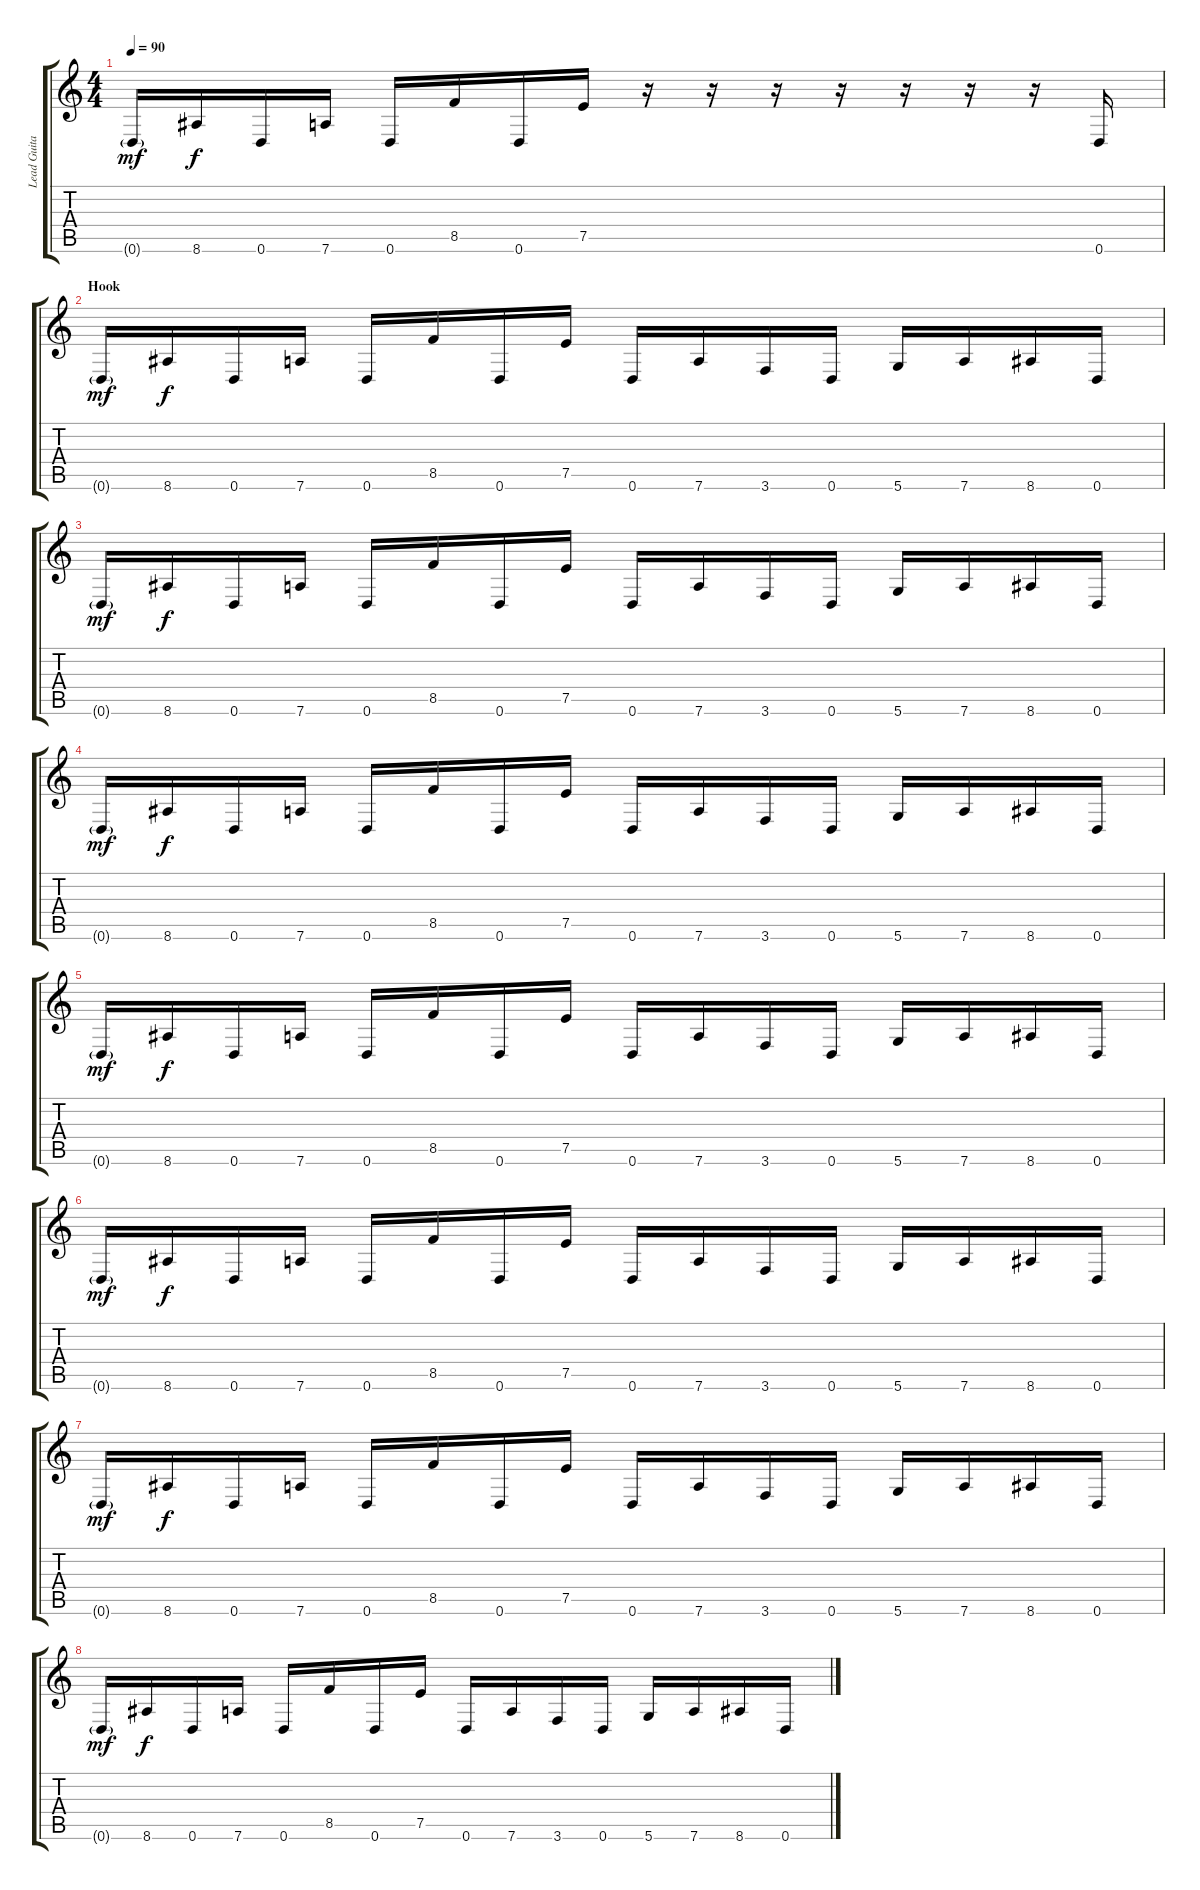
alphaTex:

\track ("Lead Guitar" "Lead Guita") {instrument electricguitarjazz}
\staff {score tabs}
\tuning (E4 B3 G3 D3 A2 D2) {hide}
\ts (4 4)
\tempo 90
\clef g2
\ks c
0.6{g}.16{dy mf} 8.6.16{dy f} 0.6.16 7.6.16 0.6.16 8.5.16 0.6.16 7.5.16 r.16 r.16 r.16 r.16 r.16 r.16 r.16 0.6.16 |
\section ("" "Hook")
0.6{g}.16{dy mf} 8.6.16{dy f} 0.6.16 7.6.16 0.6.16 8.5.16 0.6.16 7.5.16 0.6.16 7.6.16 3.6.16 0.6.16 5.6.16 7.6.16 8.6.16 0.6.16 |
0.6{g}.16{dy mf} 8.6.16{dy f} 0.6.16 7.6.16 0.6.16 8.5.16 0.6.16 7.5.16 0.6.16 7.6.16 3.6.16 0.6.16 5.6.16 7.6.16 8.6.16 0.6.16 |
0.6{g}.16{dy mf} 8.6.16{dy f} 0.6.16 7.6.16 0.6.16 8.5.16 0.6.16 7.5.16 0.6.16 7.6.16 3.6.16 0.6.16 5.6.16 7.6.16 8.6.16 0.6.16 |
0.6{g}.16{dy mf} 8.6.16{dy f} 0.6.16 7.6.16 0.6.16 8.5.16 0.6.16 7.5.16 0.6.16 7.6.16 3.6.16 0.6.16 5.6.16 7.6.16 8.6.16 0.6.16 |
0.6{g}.16{dy mf} 8.6.16{dy f} 0.6.16 7.6.16 0.6.16 8.5.16 0.6.16 7.5.16 0.6.16 7.6.16 3.6.16 0.6.16 5.6.16 7.6.16 8.6.16 0.6.16 |
0.6{g}.16{dy mf} 8.6.16{dy f} 0.6.16 7.6.16 0.6.16 8.5.16 0.6.16 7.5.16 0.6.16 7.6.16 3.6.16 0.6.16 5.6.16 7.6.16 8.6.16 0.6.16 |
0.6{g}.16{dy mf} 8.6.16{dy f} 0.6.16 7.6.16 0.6.16 8.5.16 0.6.16 7.5.16 0.6.16 7.6.16 3.6.16 0.6.16 5.6.16 7.6.16 8.6.16 0.6.16
